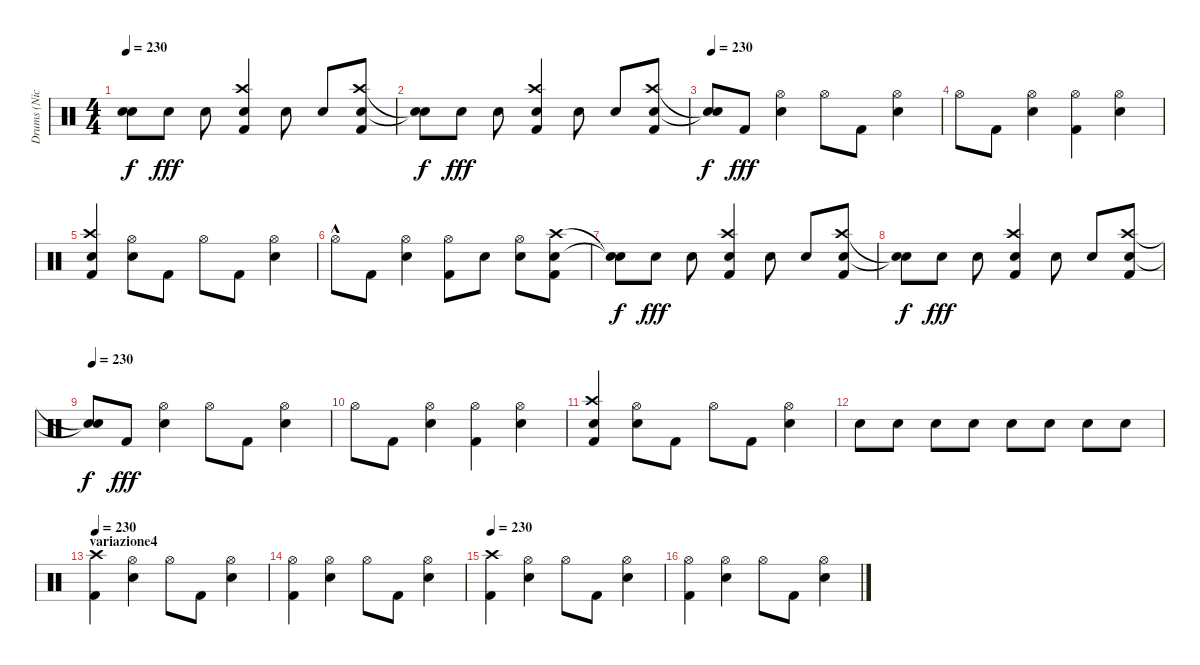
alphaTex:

\track ("Drums (Nicko)" "Drums (Nic") {instrument percussion}
\staff {score}
\articulation defaults
\ts (4 4)
\tempo 230
\clef neutral
\ks c
("Snare (hit)"{t} "Snare (hit)"{t}).8{dy f} "Electric Snare (hit)".8{dy fff} "Electric Snare (hit)".8 ("Crash high (hit)" "Electric Snare (hit)" "Kick (hit) 2").4 "Electric Snare (hit)".8 "Electric Snare (hit)".8 ("Crash high (hit)" "Electric Snare (hit)" "Kick (hit) 2").8 |
("Snare (hit)"{t} "Snare (hit)"{t}).8{dy f} "Electric Snare (hit)".8{dy fff} "Electric Snare (hit)".8 ("Crash high (hit)" "Electric Snare (hit)" "Kick (hit) 2").4 "Electric Snare (hit)".8 "Electric Snare (hit)".8 ("Crash high (hit)" "Electric Snare (hit)" "Kick (hit) 2").8 |
\tempo 230
("Snare (hit)"{t} "Snare (hit)"{t}).8{dy f} "Kick (hit) 2".8{dy fff} ("Hi-Hat (open)" "Electric Snare (hit)").4 "Hi-Hat (open)".8 "Kick (hit) 2".8 ("Hi-Hat (open)" "Electric Snare (hit)").4 |
"Hi-Hat (open)".8 "Kick (hit) 2".8 ("Hi-Hat (open)" "Electric Snare (hit)").4 ("Hi-Hat (open)" "Kick (hit) 2").4 ("Hi-Hat (open)" "Electric Snare (hit)").4 |
("Crash high (hit)" "Electric Snare (hit)" "Kick (hit) 2").4 ("Hi-Hat (open)" "Electric Snare (hit)").8 "Kick (hit) 2".8 "Hi-Hat (open)".8 "Kick (hit) 2".8 ("Hi-Hat (open)" "Electric Snare (hit)").4 |
"Hi-Hat (open)"{hac}.8 "Kick (hit) 2".8 ("Hi-Hat (open)" "Electric Snare (hit)").4 ("Hi-Hat (open)" "Kick (hit) 2").8 "Electric Snare (hit)".8 ("Hi-Hat (open)" "Electric Snare (hit)").8 ("Crash high (hit)" "Electric Snare (hit)" "Kick (hit) 2").8 |
("Snare (hit)"{t} "Snare (hit)"{t}).8{dy f} "Electric Snare (hit)".8{dy fff} "Electric Snare (hit)".8 ("Crash high (hit)" "Electric Snare (hit)" "Kick (hit) 2").4 "Electric Snare (hit)".8 "Electric Snare (hit)".8 ("Crash high (hit)" "Electric Snare (hit)" "Kick (hit) 2").8 |
("Snare (hit)"{t} "Snare (hit)"{t}).8{dy f} "Electric Snare (hit)".8{dy fff} "Electric Snare (hit)".8 ("Crash high (hit)" "Electric Snare (hit)" "Kick (hit) 2").4 "Electric Snare (hit)".8 "Electric Snare (hit)".8 ("Crash high (hit)" "Electric Snare (hit)" "Kick (hit) 2").8 |
\tempo 230
("Snare (hit)"{t} "Snare (hit)"{t}).8{dy f} "Kick (hit) 2".8{dy fff} ("Hi-Hat (open)" "Electric Snare (hit)").4 "Hi-Hat (open)".8 "Kick (hit) 2".8 ("Hi-Hat (open)" "Electric Snare (hit)").4 |
"Hi-Hat (open)".8 "Kick (hit) 2".8 ("Hi-Hat (open)" "Electric Snare (hit)").4 ("Hi-Hat (open)" "Kick (hit) 2").4 ("Hi-Hat (open)" "Electric Snare (hit)").4 |
("Crash high (hit)" "Electric Snare (hit)" "Kick (hit) 2").4 ("Hi-Hat (open)" "Electric Snare (hit)").8 "Kick (hit) 2".8 "Hi-Hat (open)".8 "Kick (hit) 2".8 ("Hi-Hat (open)" "Electric Snare (hit)").4 |
"Electric Snare (hit)".8 "Electric Snare (hit)".8 "Electric Snare (hit)".8 "Electric Snare (hit)".8 "Electric Snare (hit)".8 "Electric Snare (hit)".8 "Electric Snare (hit)".8 "Electric Snare (hit)".8 |
\section ("" "variazione4")
\tempo 230
("Crash high (hit)" "Kick (hit) 2").4 ("Hi-Hat (open)" "Electric Snare (hit)").4 "Hi-Hat (open)".8 "Kick (hit) 2".8 ("Hi-Hat (open)" "Electric Snare (hit)").4 |
("Hi-Hat (open)" "Kick (hit) 2").4 ("Hi-Hat (open)" "Electric Snare (hit)").4 "Hi-Hat (open)".8 "Kick (hit) 2".8 ("Hi-Hat (open)" "Electric Snare (hit)").4 |
\tempo 230
("Crash high (hit)" "Kick (hit) 2").4 ("Hi-Hat (open)" "Electric Snare (hit)").4 "Hi-Hat (open)".8 "Kick (hit) 2".8 ("Hi-Hat (open)" "Electric Snare (hit)").4 |
("Hi-Hat (open)" "Kick (hit) 2").4 ("Hi-Hat (open)" "Electric Snare (hit)").4 "Hi-Hat (open)".8 "Kick (hit) 2".8 ("Hi-Hat (open)" "Electric Snare (hit)").4
